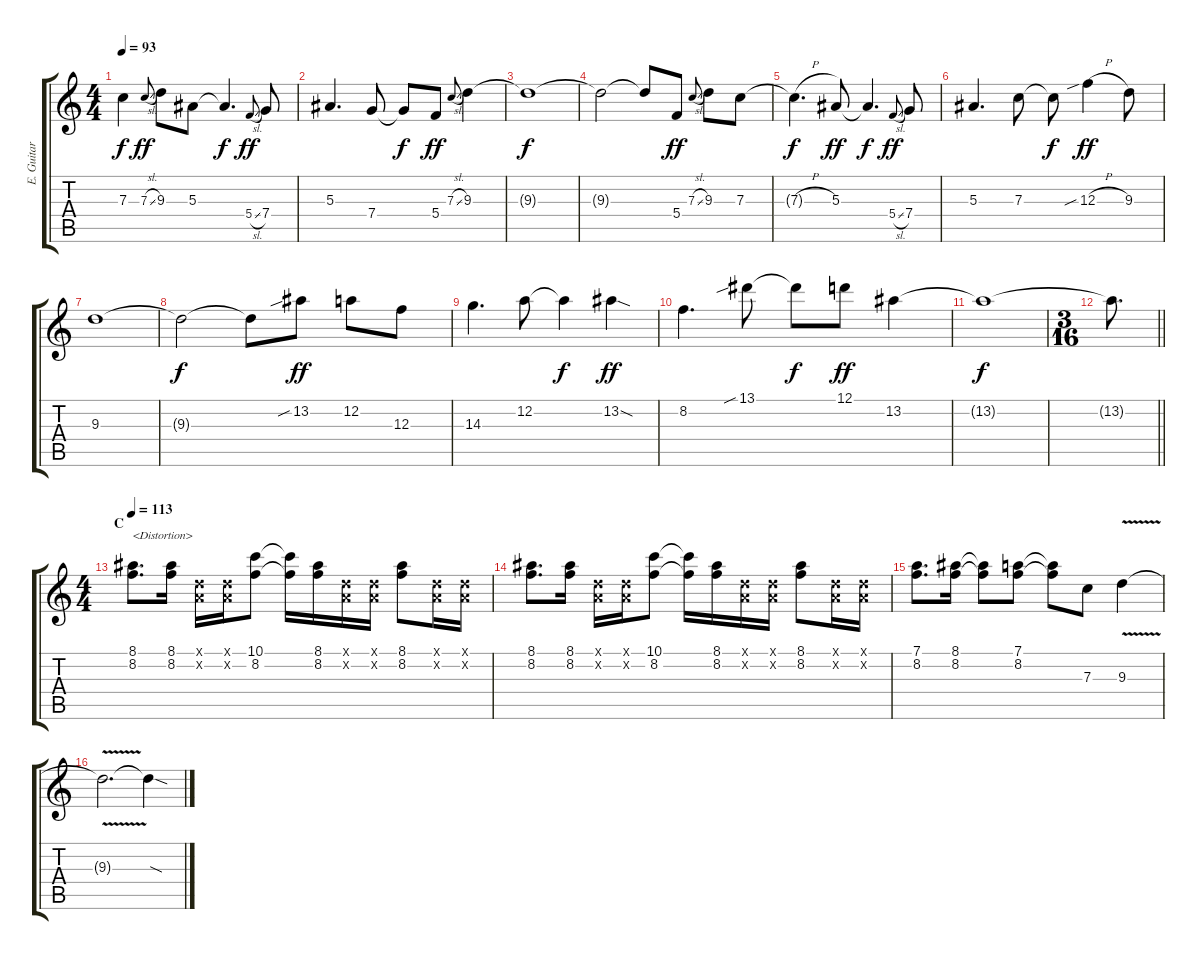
\track ("E. Guitar I" "E. Guitar ") {instrument electricguitarjazz}
\staff {score tabs}
\tuning (D4 A3 F3 C3 G2 D2) {hide}
\ts (4 4)
\tempo 93
\clef g2
\ks c
7.3{t}.4{dy f} 7.3{sl}.8{gr onbeat dy ff} 9.3.8 5.3.8 5.3{t}.4{d dy f} 5.4{sl}.8{gr onbeat dy ff} 7.4.8 |
5.3.4{d} 7.4.8 7.4{t}.8{dy f} 5.4.8{dy ff} 7.3{sl}.8{gr onbeat} 9.3.4 |
9.3{t}.1{dy f} |
9.3{t}.2 9.3{t}.8 5.4.8{dy ff} 7.3{sl}.8{gr onbeat} 9.3.8 7.3.8 |
7.3{h t}.4{d dy f} 5.3.8{dy ff} 5.3{t}.4{d dy f} 5.4{sl}.8{gr onbeat dy ff} 7.4.8 |
5.3.4{d} 7.3.8 7.3{t}.8{dy f} 12.3{sib h}.4{dy ff} 9.3.8 |
9.3.1 |
9.3{t}.2{dy f} 9.3{t}.8 13.2{sib}.8{dy ff} 12.2.8 12.3.8 |
14.3.4{d} 12.2.8 12.2{t}.4{dy f} 13.2{sod}.4{dy ff} |
8.2.4{d} 13.1{sib}.8 13.1{t}.8{dy f} 12.1.8{dy ff} 13.2.4 |
13.2{t}.1{dy f} |
\ts (3 16)
\barLineRight lightlight
13.2{t}.8{d} |
\ts (4 4)
\section ("" "C")
\tempo 113
(8.1 8.2).8{d txt "<Distortion>" instrument overdrivenguitar} (8.1 8.2).16 (0.1{x} 0.2{x}).16 (0.1{x} 0.2{x}).16 (10.1 8.2).8 (10.1{t} 8.2{t}).16 (8.1 8.2).16 (0.1{x} 0.2{x}).16 (0.1{x} 0.2{x}).16 (8.1 8.2).8 (0.1{x} 0.2{x}).16 (0.1{x} 0.2{x}).16 |
(8.1 8.2).8{d} (8.1 8.2).16 (0.1{x} 0.2{x}).16 (0.1{x} 0.2{x}).16 (10.1 8.2).8 (10.1{t} 8.2{t}).16 (8.1 8.2).16 (0.1{x} 0.2{x}).16 (0.1{x} 0.2{x}).16 (8.1 8.2).8 (0.1{x} 0.2{x}).16 (0.1{x} 0.2{x}).16 |
(7.1 8.2).8{d} (8.1 8.2).16 (8.1{t} 8.2{t}).8 (7.1 8.2).8 (7.1{t} 8.2{t}).8 7.3.8 9.3{v}.4 |
9.3{t}.2{d} 9.3{sod t}.4
